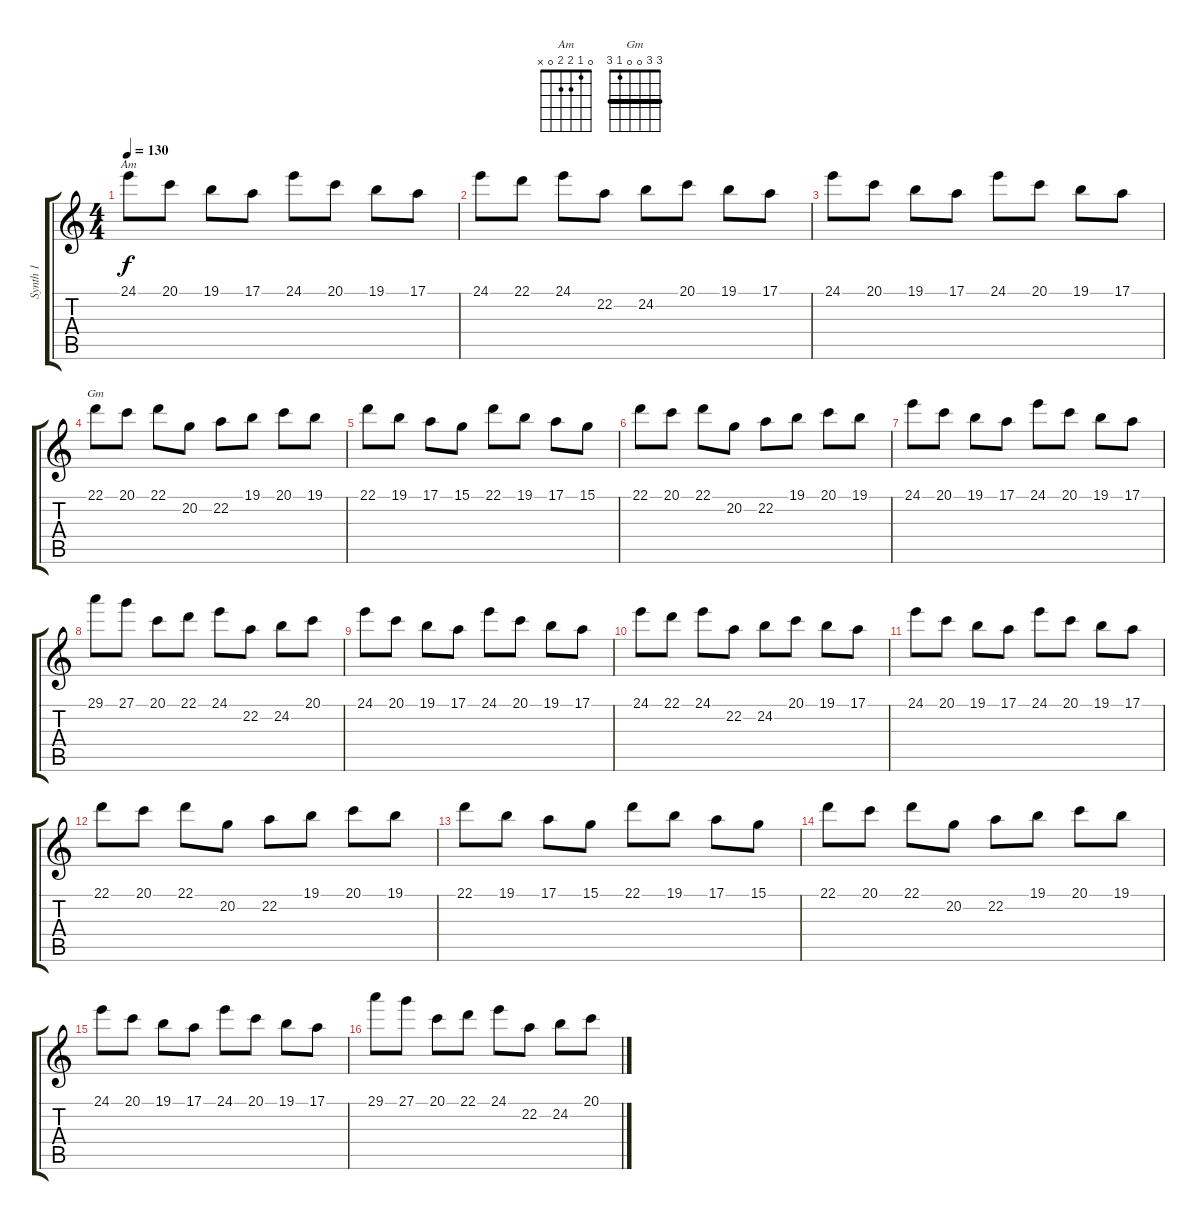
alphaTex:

\track ("Synth 1" "Synth 1") {instrument honkytonkpiano}
\staff {score tabs}
\tuning (E4 B3 G3 D3 A2 E2) {hide}
\chord ("Am" 0 1 2 2 0 x)
\chord ("Gm" 3 3 0 0 1 3) {barre 3}
\ts (4 4)
\tempo 130
\clef g2
\ks c
24.1.8{ch "Am" dy f} 20.1.8 19.1.8 17.1.8 24.1.8 20.1.8 19.1.8 17.1.8 |
24.1.8 22.1.8 24.1.8 22.2.8 24.2.8 20.1.8 19.1.8 17.1.8 |
24.1.8 20.1.8 19.1.8 17.1.8 24.1.8 20.1.8 19.1.8 17.1.8 |
22.1.8{ch "Gm"} 20.1.8 22.1.8 20.2.8 22.2.8 19.1.8 20.1.8 19.1.8 |
22.1.8 19.1.8 17.1.8 15.1.8 22.1.8 19.1.8 17.1.8 15.1.8 |
22.1.8 20.1.8 22.1.8 20.2.8 22.2.8 19.1.8 20.1.8 19.1.8 |
24.1.8 20.1.8 19.1.8 17.1.8 24.1.8 20.1.8 19.1.8 17.1.8 |
29.1.8 27.1.8 20.1.8 22.1.8 24.1.8 22.2.8 24.2.8 20.1.8 |
24.1.8 20.1.8 19.1.8 17.1.8 24.1.8 20.1.8 19.1.8 17.1.8 |
24.1.8 22.1.8 24.1.8 22.2.8 24.2.8 20.1.8 19.1.8 17.1.8 |
24.1.8 20.1.8 19.1.8 17.1.8 24.1.8 20.1.8 19.1.8 17.1.8 |
22.1.8 20.1.8 22.1.8 20.2.8 22.2.8 19.1.8 20.1.8 19.1.8 |
22.1.8 19.1.8 17.1.8 15.1.8 22.1.8 19.1.8 17.1.8 15.1.8 |
22.1.8 20.1.8 22.1.8 20.2.8 22.2.8 19.1.8 20.1.8 19.1.8 |
24.1.8 20.1.8 19.1.8 17.1.8 24.1.8 20.1.8 19.1.8 17.1.8 |
29.1.8 27.1.8 20.1.8 22.1.8 24.1.8 22.2.8 24.2.8 20.1.8
